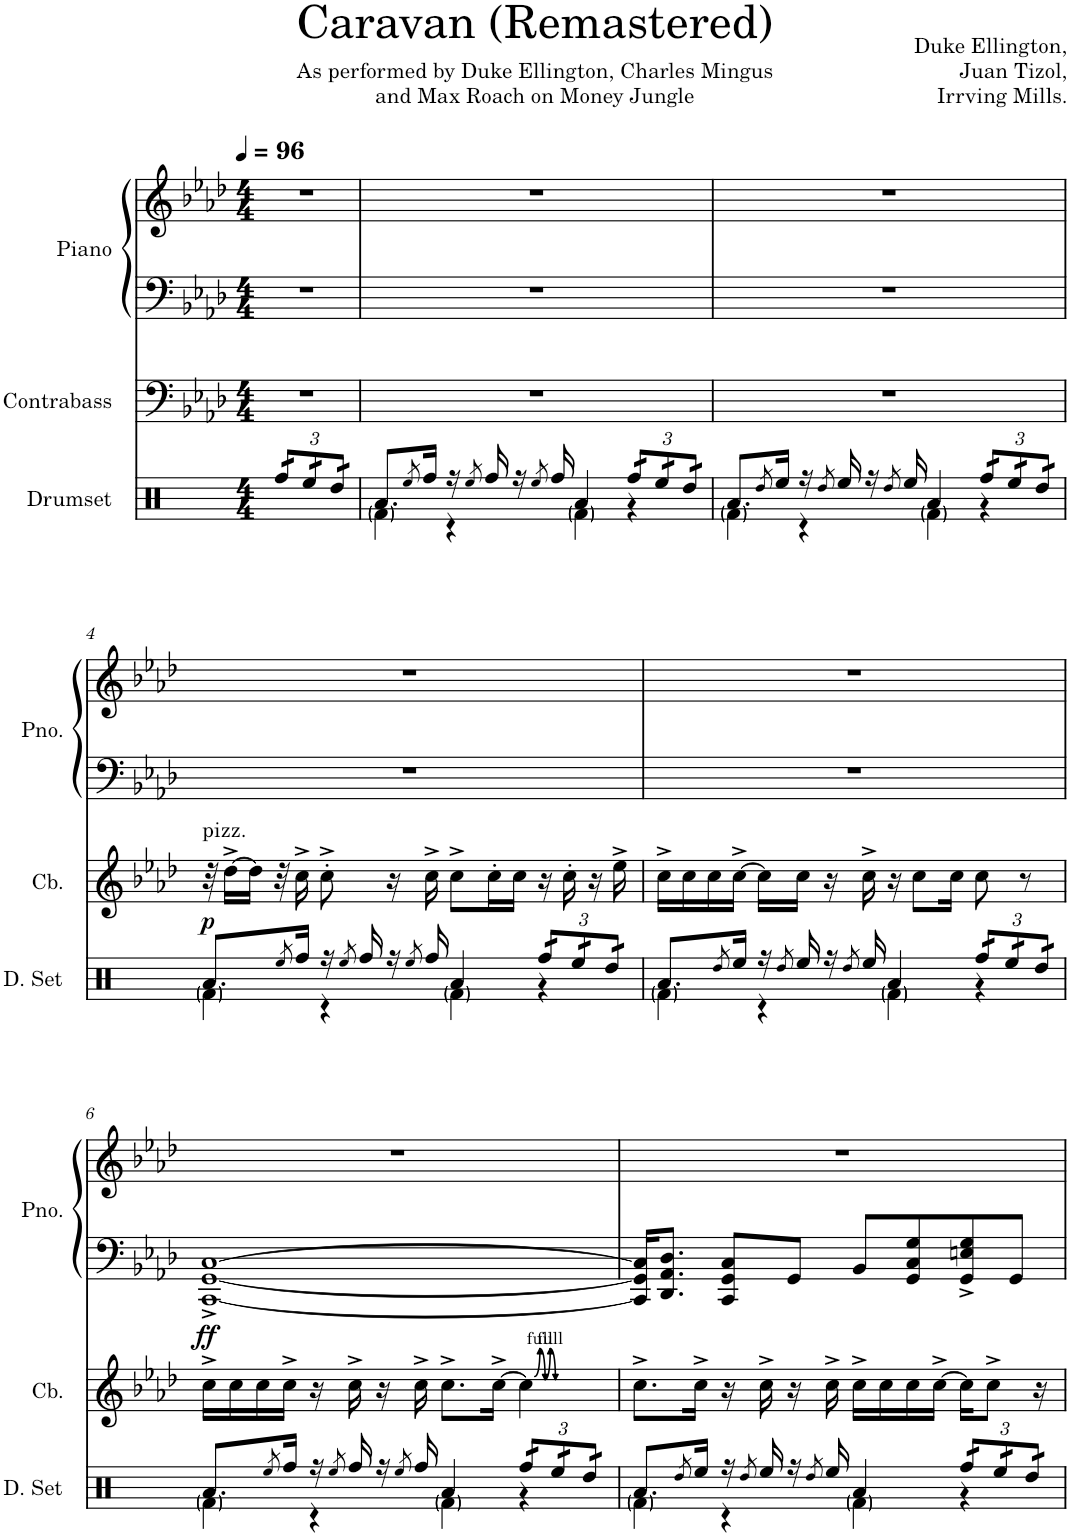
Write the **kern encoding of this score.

**kern	**kern	**dynam	**kern	**kern	**dynam
*part3	*part2	*part2	*part1	*part1	*part1
*staff4	*staff3	*staff3	*staff2	*staff1	*staff1/2
*I"Drumset	*I"Contrabass	*	*I"Piano	*	*
*I'D. Set	*I'Cb.	*	*I'Pno.	*	*
*clefX	*clefF4	*	*clefF4	*clefG2	*
*	*Trd7c12	*	*	*	*
*k[]	*k[b-e-a-d-]	*	*k[b-e-a-d-]	*k[b-e-a-d-]	*
*M4/4	*M4/4	*	*M4/4	*M4/4	*
*MM96	*MM96	*	*MM96	*MM96	*
*Xbrackettup	*	*	*	*	*
=1	=1	=1	=1	=1	=1
*tremolo	*	*	*	*	*
24Rff/LL	1r	.	4r	1r	.
24Rff/	.	.	.	.	.
24Ree/	.	.	.	.	.
24Ree/	.	.	.	.	.
24Rdd/	.	.	.	.	.
24Rdd/JJ	.	.	.	.	.
*Xtremolo	*	*	*	*	*
2.ryy	.	.	2.ryy	.	.
=2	=2	=2	=2	=2	=2
*^	*	*	*	*	*
8.Ra/L	4Rf\	1r	.	1r	1r	.
8qRee/	.	.	.	.	.	.
16Rff/Jk	.	.	.	.	.	.
16r	4r	.	.	.	.	.
8qRee/	.	.	.	.	.	.
16Rff/	.	.	.	.	.	.
16r	.	.	.	.	.	.
8qRee/	.	.	.	.	.	.
16Rff/	.	.	.	.	.	.
4Ra/	4Rf\	.	.	.	.	.
*tremolo	*	*	*	*	*	*
24Rff/LL	4r	.	.	.	.	.
24Rff/	.	.	.	.	.	.
24Ree/	.	.	.	.	.	.
24Ree/	.	.	.	.	.	.
24Rdd/	.	.	.	.	.	.
24Rdd/JJ	.	.	.	.	.	.
*Xtremolo	*	*	*	*	*	*
=3	=3	=3	=3	=3	=3	=3
8.Ra/L	4Rf\	1r	.	1r	1r	.
8qRdd/	.	.	.	.	.	.
16Ree/Jk	.	.	.	.	.	.
16r	4r	.	.	.	.	.
8qRdd/	.	.	.	.	.	.
16Ree/	.	.	.	.	.	.
16r	.	.	.	.	.	.
8qRdd/	.	.	.	.	.	.
16Ree/	.	.	.	.	.	.
4Ra/	4Rf\	.	.	.	.	.
*tremolo	*	*	*	*	*	*
24Rff/LL	4r	.	.	.	.	.
24Rff/	.	.	.	.	.	.
24Ree/	.	.	.	.	.	.
24Ree/	.	.	.	.	.	.
24Rdd/	.	.	.	.	.	.
24Rdd/JJ	.	.	.	.	.	.
*Xtremolo	*	*	*	*	*	*
!!LO:LB:g=z
=4	=4	=4	=4	=4	=4	=4
!	!	!LO:TX:a:t=pizz.	!	!	!	!
!	!	!	!LO:DY:b	!	!	!
8.Ra/L	4Rf\	32r	p	1r	1r	.
.	.	[16dd-^\LL	.	.	.	.
.	.	16dd-\JJ]	.	.	.	.
.	.	32r	.	.	.	.
8qRee/	.	.	.	.	.	.
16Rff/Jk	.	16cc^\	.	.	.	.
16r	4r	8cc'^\	.	.	.	.
8qRee/	.	.	.	.	.	.
16Rff/	.	.	.	.	.	.
16r	.	16r	.	.	.	.
8qRee/	.	.	.	.	.	.
16Rff/	.	16cc^\	.	.	.	.
4Ra/	4Rf\	8cc^\L	.	.	.	.
.	.	16cc'\L	.	.	.	.
.	.	16cc\JJ	.	.	.	.
*tremolo	*	*	*	*	*	*
24Rff/LL	4r	16r	.	.	.	.
24Rff/	.	.	.	.	.	.
.	.	16cc'\	.	.	.	.
24Ree/	.	.	.	.	.	.
24Ree/	.	16r	.	.	.	.
24Rdd/	.	.	.	.	.	.
.	.	16ee-^\	.	.	.	.
24Rdd/JJ	.	.	.	.	.	.
*Xtremolo	*	*	*	*	*	*
=5	=5	=5	=5	=5	=5	=5
8.Ra/L	4Rf\	16cc^\LL	.	1r	1r	.
.	.	16cc\	.	.	.	.
.	.	16cc\	.	.	.	.
8qRdd/	.	.	.	.	.	.
16Ree/Jk	.	[16cc^\JJ	.	.	.	.
16r	4r	16cc\LL]	.	.	.	.
8qRdd/	.	.	.	.	.	.
16Ree/	.	16cc\JJ	.	.	.	.
16r	.	16r	.	.	.	.
8qRdd/	.	.	.	.	.	.
16Ree/	.	16cc^\	.	.	.	.
4Ra/	4Rf\	16r	.	.	.	.
.	.	8cc\L	.	.	.	.
.	.	16cc\Jk	.	.	.	.
*tremolo	*	*	*	*	*	*
24Rff/LL	4r	8cc\	.	.	.	.
24Rff/	.	.	.	.	.	.
24Ree/	.	.	.	.	.	.
24Ree/	.	8r	.	.	.	.
24Rdd/	.	.	.	.	.	.
24Rdd/JJ	.	.	.	.	.	.
*Xtremolo	*	*	*	*	*	*
!!LO:LB:g=z
=6	=6	=6	=6	=6	=6	=6
!	!	!	!	!	!	!LO:DY:b=2
8.Ra/L	4Rf\	16cc^\LL	.	[1CC^ [1GG^ [1C^	1r	ff
.	.	16cc\	.	.	.	.
.	.	16cc\	.	.	.	.
8qRee/	.	.	.	.	.	.
16Rff/Jk	.	16cc^\JJ	.	.	.	.
16r	4r	16r	.	.	.	.
8qRee/	.	.	.	.	.	.
16Rff/	.	16cc^\	.	.	.	.
16r	.	16r	.	.	.	.
8qRee/	.	.	.	.	.	.
16Rff/	.	16cc^\	.	.	.	.
4Ra/	4Rf\	8.cc^\L	.	.	.	.
.	.	[16cc^\Jk	.	.	.	.
*tremolo	*	*	*	*	*	*
24Rff/LL	4r	8.cc\]	.	.	.	.
24Rff/	.	.	.	.	.	.
24Ree/	.	.	.	.	.	.
24Ree/	.	.	.	.	.	.
24Rdd/	.	.	.	.	.	.
.	.	16ryy	.	.	.	.
24Rdd/JJ	.	.	.	.	.	.
*Xtremolo	*	*	*	*	*	*
=7	=7	=7	=7	=7	=7	=7
8.Ra/L	4Rf\	8.cc^\L	.	16CC/] 16GG/] 16C/]KL	1r	.
.	.	.	.	8.DD-/ 8.AA-/ 8.D-/J	.	.
8qRdd/	.	.	.	.	.	.
16Ree/Jk	.	16cc^\Jk	.	.	.	.
16r	4r	16r	.	8CC/ 8GG/ 8C/L	.	.
8qRdd/	.	.	.	.	.	.
16Ree/	.	16cc^\	.	.	.	.
16r	.	16r	.	8GG/J	.	.
8qRdd/	.	.	.	.	.	.
16Ree/	.	16cc^\	.	.	.	.
4Ra/	4Rf\	16cc^\LL	.	8BB-/L	.	.
.	.	16cc\	.	.	.	.
.	.	16cc\	.	8GG/ 8C/ 8G/	.	.
.	.	[16cc^\JJ	.	.	.	.
*tremolo	*	*	*	*	*	*
24Rff/LL	4r	16cc\KL]	.	8GG/^ 8En/^ 8G/^	.	.
24Rff/	.	.	.	.	.	.
.	.	8cc^\J	.	.	.	.
24Ree/	.	.	.	.	.	.
24Ree/	.	.	.	8GG/J	.	.
24Rdd/	.	.	.	.	.	.
.	.	16r	.	.	.	.
24Rdd/JJ	.	.	.	.	.	.
*Xtremolo	*	*	*	*	*	*
*v	*v	*	*	*	*	*
=	=	=	=	=	=
*-	*-	*-	*-	*-	*-
